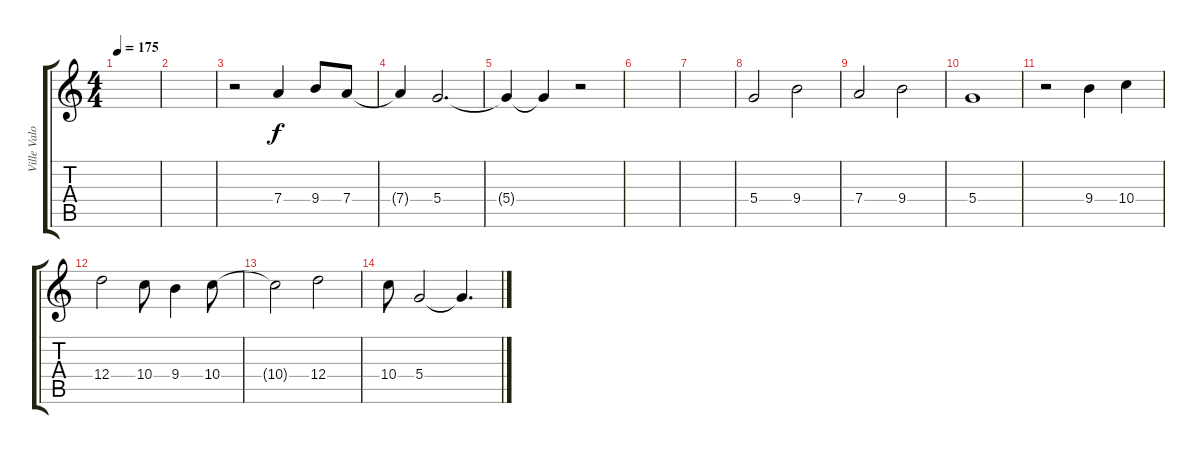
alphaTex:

\track ("Ville Valo" "Ville Valo") {instrument acousticguitarsteel}
\staff {score tabs}
\tuning (E4 B3 G3 D3 A2 E2) {hide}
\ts (4 4)
\tempo 175
\clef g2
\ks c
|
|
r.2{instrument fretlessbass} 7.4.4 9.4.8 7.4.8 |
7.4{t}.4 5.4.2{d} |
5.4{t}.4 5.4{t}.4 r.2 |
|
|
5.4.2 9.4.2 |
7.4.2 9.4.2 |
5.4.1 |
r.2 9.4.4 10.4.4 |
12.4.2 10.4.8 9.4.4 10.4.8 |
10.4{t}.2 12.4.2 |
10.4.8 5.4.2 5.4{t}.4{d}
